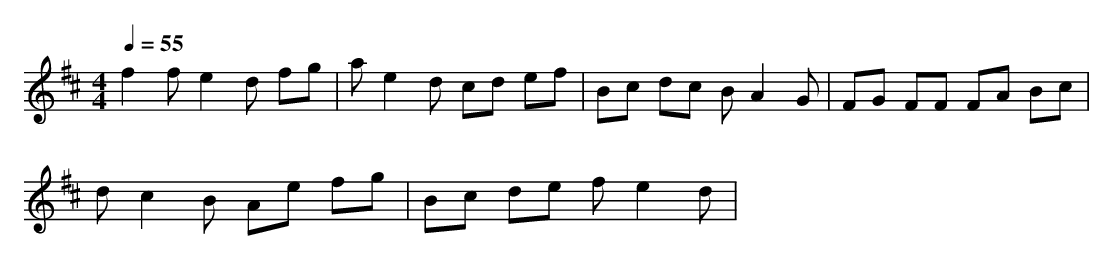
X:1
T:
M: 4/4
L: 1/8
Q:1/4=55
K:D % 2 sharps
f2 fe2d fg|ae2d cd ef|Bc dc BA2G|FG FF FA Bc|
dc2B Ae fg|Bc de fe2d|
